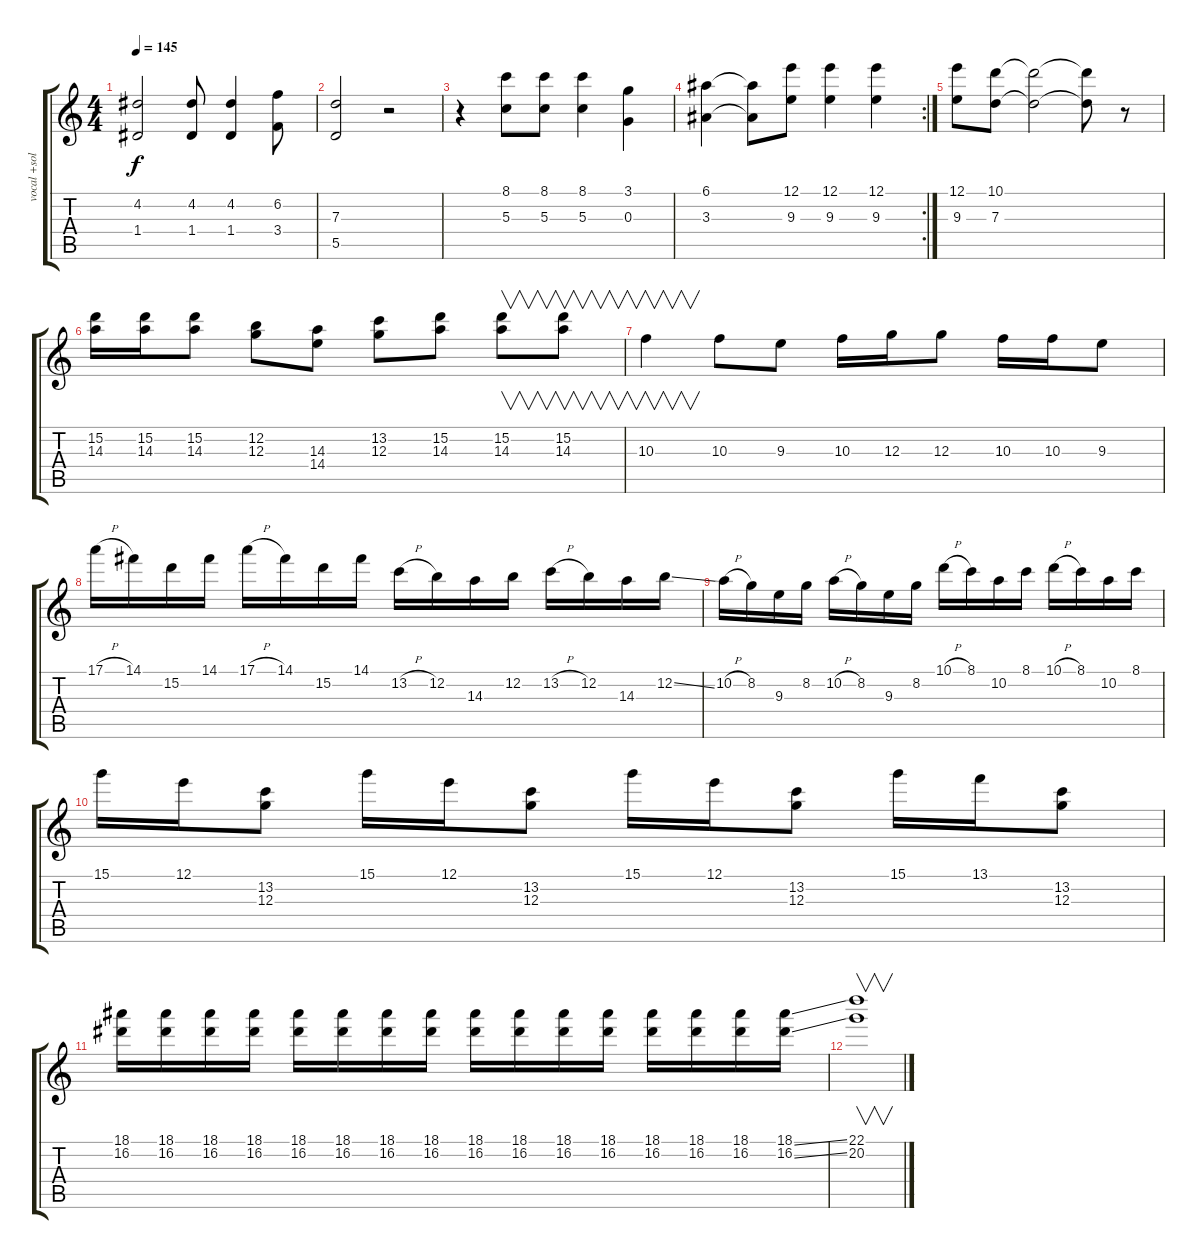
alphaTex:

\track ("vocal +solo" "vocal +sol") {instrument overdrivenguitar}
\staff {score tabs}
\tuning (E4 B3 G3 D3 A2 D2) {hide}
\ts (4 4)
\tempo 145
\clef g2
\ks c
(4.2 1.4).2{dy f} (4.2 1.4).8 (4.2 1.4).4 (6.2 3.4).8 |
(7.3 5.5).2 r.2 |
r.4 (8.1 5.3).8 (8.1 5.3).8 (8.1 5.3).4 (3.1 0.3).4 |
\rc 2
(6.1 3.3).4 (6.1{t} 3.3{t}).8 (12.1 9.3).8 (12.1 9.3).4 (12.1 9.3).4 |
(12.1 9.3).8 (10.1 7.3).8 (10.1{t} 7.3{t}).2 (10.1{t} 7.3{t}).8 r.8 |
(15.2 14.3).16{volume 16 instrument overdrivenguitar} (15.2 14.3).16 (15.2 14.3).8 (12.2 12.3).8 (14.3 14.4).8 (13.2 12.3).8 (15.2 14.3).8 (15.2 14.3).8{v} (15.2 14.3).8{v} |
10.3.4{v} 10.3.8 9.3.8 10.3.16 12.3.16 12.3.8 10.3.16 10.3.16 9.3.8 |
17.1{h}.16 14.1.16 15.2.16 14.1.16 17.1{h}.16 14.1.16 15.2.16 14.1.16 13.2{h}.16 12.2.16 14.3.16 12.2.16 13.2{h}.16 12.2.16 14.3.16 12.2{ss}.16 |
10.2{h}.16 8.2.16 9.3.16 8.2.16 10.2{h}.16 8.2.16 9.3.16 8.2.16 10.1{h}.16 8.1.16 10.2.16 8.1.16 10.1{h}.16 8.1.16 10.2.16 8.1.16 |
15.1.16 12.1.16 (13.2 12.3).8 15.1.16 12.1.16 (13.2 12.3).8 15.1.16 12.1.16 (13.2 12.3).8 15.1.16 13.1.16 (13.2 12.3).8 |
(18.1 16.2).16 (18.1 16.2).16 (18.1 16.2).16 (18.1 16.2).16 (18.1 16.2).16 (18.1 16.2).16 (18.1 16.2).16 (18.1 16.2).16 (18.1 16.2).16 (18.1 16.2).16 (18.1 16.2).16 (18.1 16.2).16 (18.1 16.2).16 (18.1 16.2).16 (18.1 16.2).16 (18.1{ss} 16.2{ss}).16 |
(22.1 20.2).1{v}
